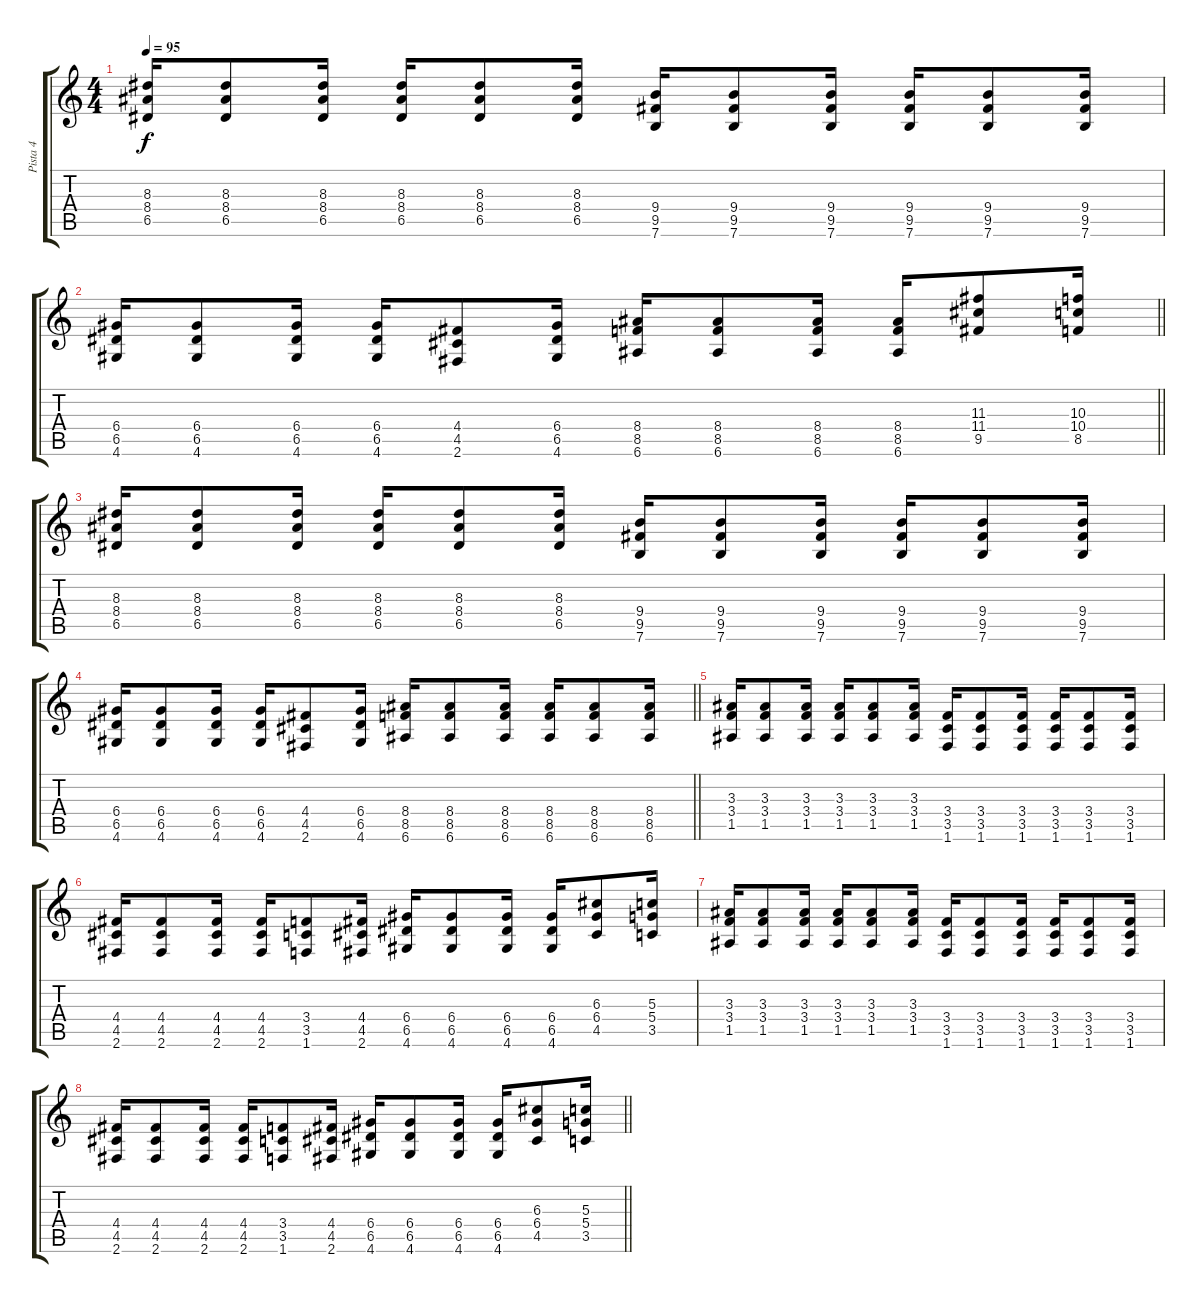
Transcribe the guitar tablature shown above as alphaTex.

\track ("Pista 4" "Pista 4") {instrument overdrivenguitar}
\staff {score tabs}
\tuning (E4 B3 G3 D3 A2 E2) {hide}
\ts (4 4)
\tempo 95
\clef g2
\ks c
(8.3 8.4 6.5).16{dy f} (8.3 8.4 6.5).8 (8.3 8.4 6.5).16 (8.3 8.4 6.5).16 (8.3 8.4 6.5).8 (8.3 8.4 6.5).16 (9.4 9.5 7.6).16 (9.4 9.5 7.6).8 (9.4 9.5 7.6).16 (9.4 9.5 7.6).16 (9.4 9.5 7.6).8 (9.4 9.5 7.6).16 |
\barLineRight lightlight
(6.4 6.5 4.6).16 (6.4 6.5 4.6).8 (6.4 6.5 4.6).16 (6.4 6.5 4.6).16 (4.4 4.5 2.6).8 (6.4 6.5 4.6).16 (8.4 8.5 6.6).16 (8.4 8.5 6.6).8 (8.4 8.5 6.6).16 (8.4 8.5 6.6).16 (11.3 11.4 9.5).8 (10.3 10.4 8.5).16 |
(8.3 8.4 6.5).16 (8.3 8.4 6.5).8 (8.3 8.4 6.5).16 (8.3 8.4 6.5).16 (8.3 8.4 6.5).8 (8.3 8.4 6.5).16 (9.4 9.5 7.6).16 (9.4 9.5 7.6).8 (9.4 9.5 7.6).16 (9.4 9.5 7.6).16 (9.4 9.5 7.6).8 (9.4 9.5 7.6).16 |
\barLineRight lightlight
(6.4 6.5 4.6).16 (6.4 6.5 4.6).8 (6.4 6.5 4.6).16 (6.4 6.5 4.6).16 (4.4 4.5 2.6).8 (6.4 6.5 4.6).16 (8.4 8.5 6.6).16 (8.4 8.5 6.6).8 (8.4 8.5 6.6).16 (8.4 8.5 6.6).16 (8.4 8.5 6.6).8 (8.4 8.5 6.6).16 |
(3.3 3.4 1.5).16 (3.3 3.4 1.5).8 (3.3 3.4 1.5).16 (3.3 3.4 1.5).16 (3.3 3.4 1.5).8 (3.3 3.4 1.5).16 (3.4 3.5 1.6).16 (3.4 3.5 1.6).8 (3.4 3.5 1.6).16 (3.4 3.5 1.6).16 (3.4 3.5 1.6).8 (3.4 3.5 1.6).16 |
(4.4 4.5 2.6).16 (4.4 4.5 2.6).8 (4.4 4.5 2.6).16 (4.4 4.5 2.6).16 (3.4 3.5 1.6).8 (4.4 4.5 2.6).16 (6.4 6.5 4.6).16 (6.4 6.5 4.6).8 (6.4 6.5 4.6).16 (6.4 6.5 4.6).16 (6.3 6.4 4.5).8 (5.3 5.4 3.5).16 |
(3.3 3.4 1.5).16 (3.3 3.4 1.5).8 (3.3 3.4 1.5).16 (3.3 3.4 1.5).16 (3.3 3.4 1.5).8 (3.3 3.4 1.5).16 (3.4 3.5 1.6).16 (3.4 3.5 1.6).8 (3.4 3.5 1.6).16 (3.4 3.5 1.6).16 (3.4 3.5 1.6).8 (3.4 3.5 1.6).16 |
\barLineRight lightlight
(4.4 4.5 2.6).16 (4.4 4.5 2.6).8 (4.4 4.5 2.6).16 (4.4 4.5 2.6).16 (3.4 3.5 1.6).8 (4.4 4.5 2.6).16 (6.4 6.5 4.6).16 (6.4 6.5 4.6).8 (6.4 6.5 4.6).16 (6.4 6.5 4.6).16 (6.3 6.4 4.5).8 (5.3 5.4 3.5).16
